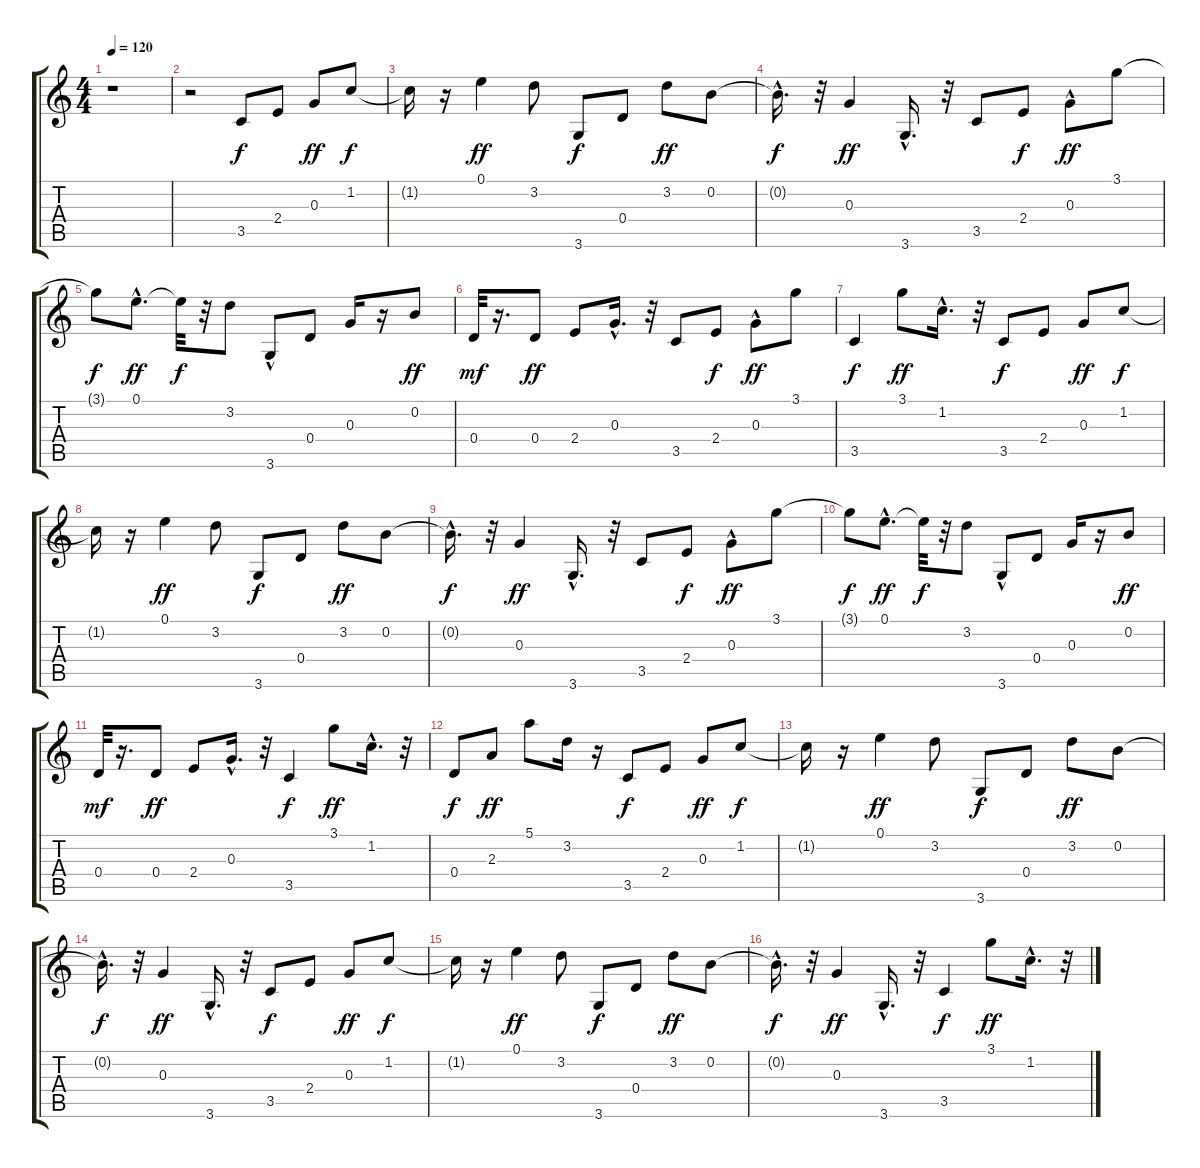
\track "" {instrument acousticguitarnylon}
\staff {score tabs}
\tuning (E4 B3 G3 D3 A2 E2) {hide}
\ts (4 4)
\tempo 120
\clef g2
\ks c
r.1{dy f} |
r.2 3.5.8 2.4.8 0.3.8{dy ff} 1.2.8{dy f} |
1.2{t}.16 r.16 0.1.4{dy ff} 3.2.8 3.6.8{dy f} 0.4.8 3.2.8{dy ff} 0.2.8 |
0.2{hac t}.16{d dy f} r.32 0.3.4{dy ff} 3.6{hac}.16{d} r.32 3.5.8 2.4.8{dy f} 0.3{hac}.8{dy ff} 3.1.8 |
3.1{t}.8{dy f} 0.1{hac}.8{d dy ff} 0.1{t}.32{dy f} r.32 3.2.8 3.6{hac}.8 0.4.8 0.3.16 r.16 0.2.8{dy ff} |
0.4.32{dy mf} r.16{d} 0.4.8{dy ff} 2.4.8 0.3{hac}.16{d} r.32 3.5.8 2.4.8{dy f} 0.3{hac}.8{dy ff} 3.1.8 |
3.5.4{dy f} 3.1.8{dy ff} 1.2{hac}.16{d} r.32 3.5.8{dy f} 2.4.8 0.3.8{dy ff} 1.2.8{dy f} |
1.2{t}.16 r.16 0.1.4{dy ff} 3.2.8 3.6.8{dy f} 0.4.8 3.2.8{dy ff} 0.2.8 |
0.2{hac t}.16{d dy f} r.32 0.3.4{dy ff} 3.6{hac}.16{d} r.32 3.5.8 2.4.8{dy f} 0.3{hac}.8{dy ff} 3.1.8 |
3.1{t}.8{dy f} 0.1{hac}.8{d dy ff} 0.1{t}.32{dy f} r.32 3.2.8 3.6{hac}.8 0.4.8 0.3.16 r.16 0.2.8{dy ff} |
0.4.32{dy mf} r.16{d} 0.4.8{dy ff} 2.4.8 0.3{hac}.16{d} r.32 3.5.4{dy f} 3.1.8{dy ff} 1.2{hac}.16{d} r.32 |
0.4.8{dy f} 2.3.8{dy ff} 5.1.8 3.2.16 r.16 3.5.8{dy f} 2.4.8 0.3.8{dy ff} 1.2.8{dy f} |
1.2{t}.16 r.16 0.1.4{dy ff} 3.2.8 3.6.8{dy f} 0.4.8 3.2.8{dy ff} 0.2.8 |
0.2{hac t}.16{d dy f} r.32 0.3.4{dy ff} 3.6{hac}.16{d} r.32 3.5.8{dy f} 2.4.8 0.3.8{dy ff} 1.2.8{dy f} |
1.2{t}.16 r.16 0.1.4{dy ff} 3.2.8 3.6.8{dy f} 0.4.8 3.2.8{dy ff} 0.2.8 |
0.2{hac t}.16{d dy f} r.32 0.3.4{dy ff} 3.6{hac}.16{d} r.32 3.5.4{dy f} 3.1.8{dy ff} 1.2{hac}.16{d} r.32
